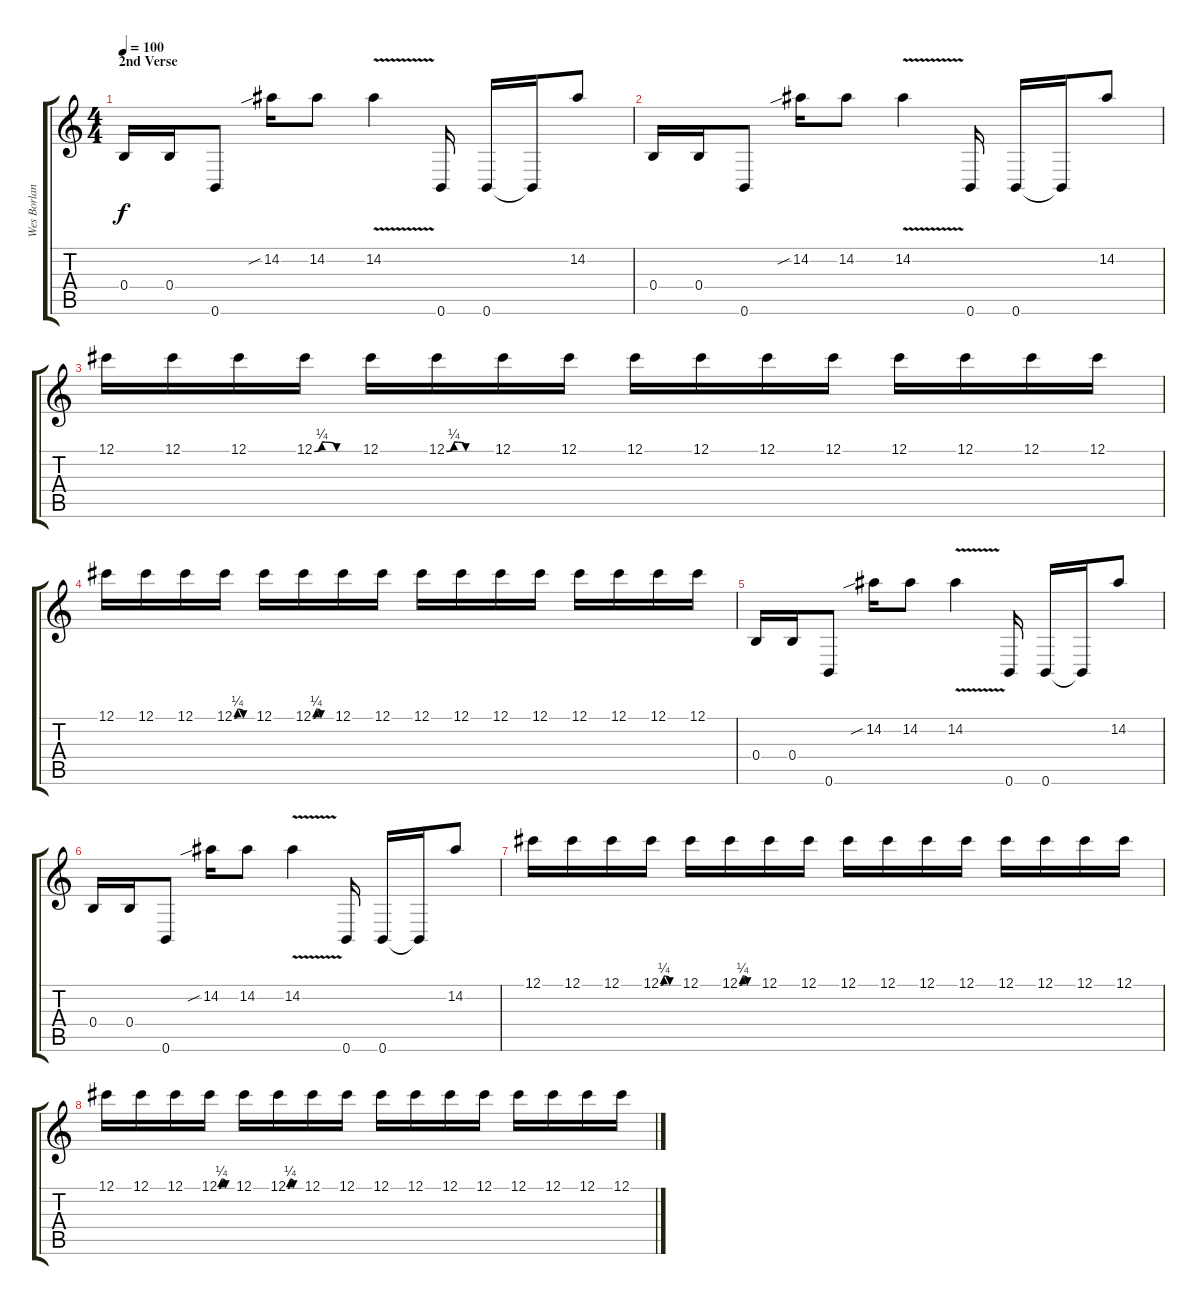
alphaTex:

\track ("Wes Borland" "Wes Borlan") {instrument overdrivenguitar}
\staff {score tabs}
\tuning (Db4 Ab3 E3 B2 Gb2 B1) {hide}
\ts (4 4)
\section ("" "2nd Verse")
\tempo 100
\clef g2
\ks c
0.4.16{dy f} 0.4.16 0.6.8 14.2{sib}.16 14.2.8 14.2{v}.4 0.6.16 0.6.16 0.6{t}.16 14.2.8 |
0.4.16 0.4.16 0.6.8 14.2{sib}.16 14.2.8 14.2{v}.4 0.6.16 0.6.16 0.6{t}.16 14.2.8 |
12.1.16 12.1.16 12.1.16 12.1{be (custom 0 0 10 1 15 1 30 0 60 0)}.16 12.1.16 12.1{be (custom 0 0 10 1 15 1 26 0 30 0 60 0)}.16 12.1.16 12.1.16 12.1.16 12.1.16 12.1.16 12.1.16 12.1.16 12.1.16 12.1.16 12.1.16 |
12.1.16 12.1.16 12.1.16 12.1{be (custom 0 0 10 1 15 1 30 0 60 0)}.16 12.1.16 12.1{be (custom 0 0 10 1 15 1 26 0 30 0 60 0)}.16 12.1.16 12.1.16 12.1.16 12.1.16 12.1.16 12.1.16 12.1.16 12.1.16 12.1.16 12.1.16 |
0.4.16 0.4.16 0.6.8 14.2{sib}.16 14.2.8 14.2{v}.4 0.6.16 0.6.16 0.6{t}.16 14.2.8 |
0.4.16 0.4.16 0.6.8 14.2{sib}.16 14.2.8 14.2{v}.4 0.6.16 0.6.16 0.6{t}.16 14.2.8 |
12.1.16 12.1.16 12.1.16 12.1{be (custom 0 0 10 1 15 1 30 0 60 0)}.16 12.1.16 12.1{be (custom 0 0 10 1 15 1 26 0 30 0 60 0)}.16 12.1.16 12.1.16 12.1.16 12.1.16 12.1.16 12.1.16 12.1.16 12.1.16 12.1.16 12.1.16 |
12.1.16 12.1.16 12.1.16 12.1{be (custom 0 0 10 1 15 1 30 0 60 0)}.16 12.1.16 12.1{be (custom 0 0 10 1 15 1 26 0 30 0 60 0)}.16 12.1.16 12.1.16 12.1.16 12.1.16 12.1.16 12.1.16 12.1.16 12.1.16 12.1.16 12.1.16
